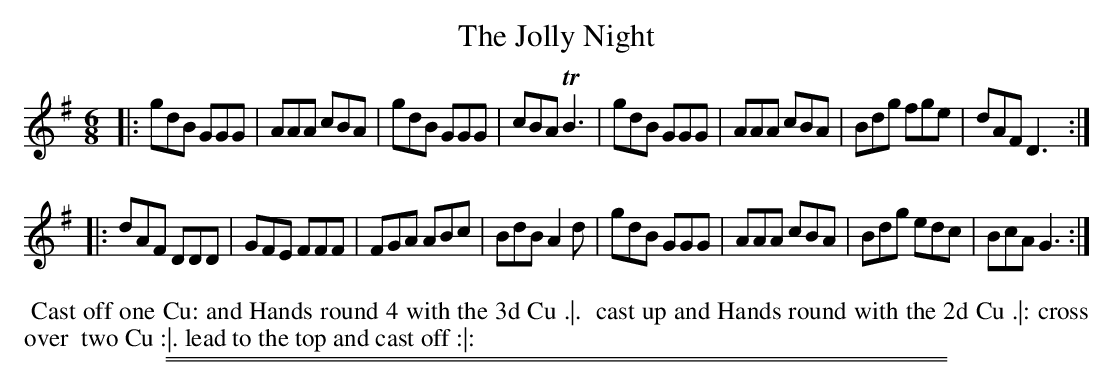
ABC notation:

X:1
T: The Jolly Night
M: 6/8
L: 1/8
K: G
|:\
gdB GGG | AAA cBA | gdB GGG | cBA TB3 |\
gdB GGG | AAA cBA | Bdg fge | dAF D3 :|
|:\
dAF DDD | GFE FFF | FGA ABc | BdB A2d |\
gdB GGG | AAA cBA | Bdg edc | BcA G3 :|
